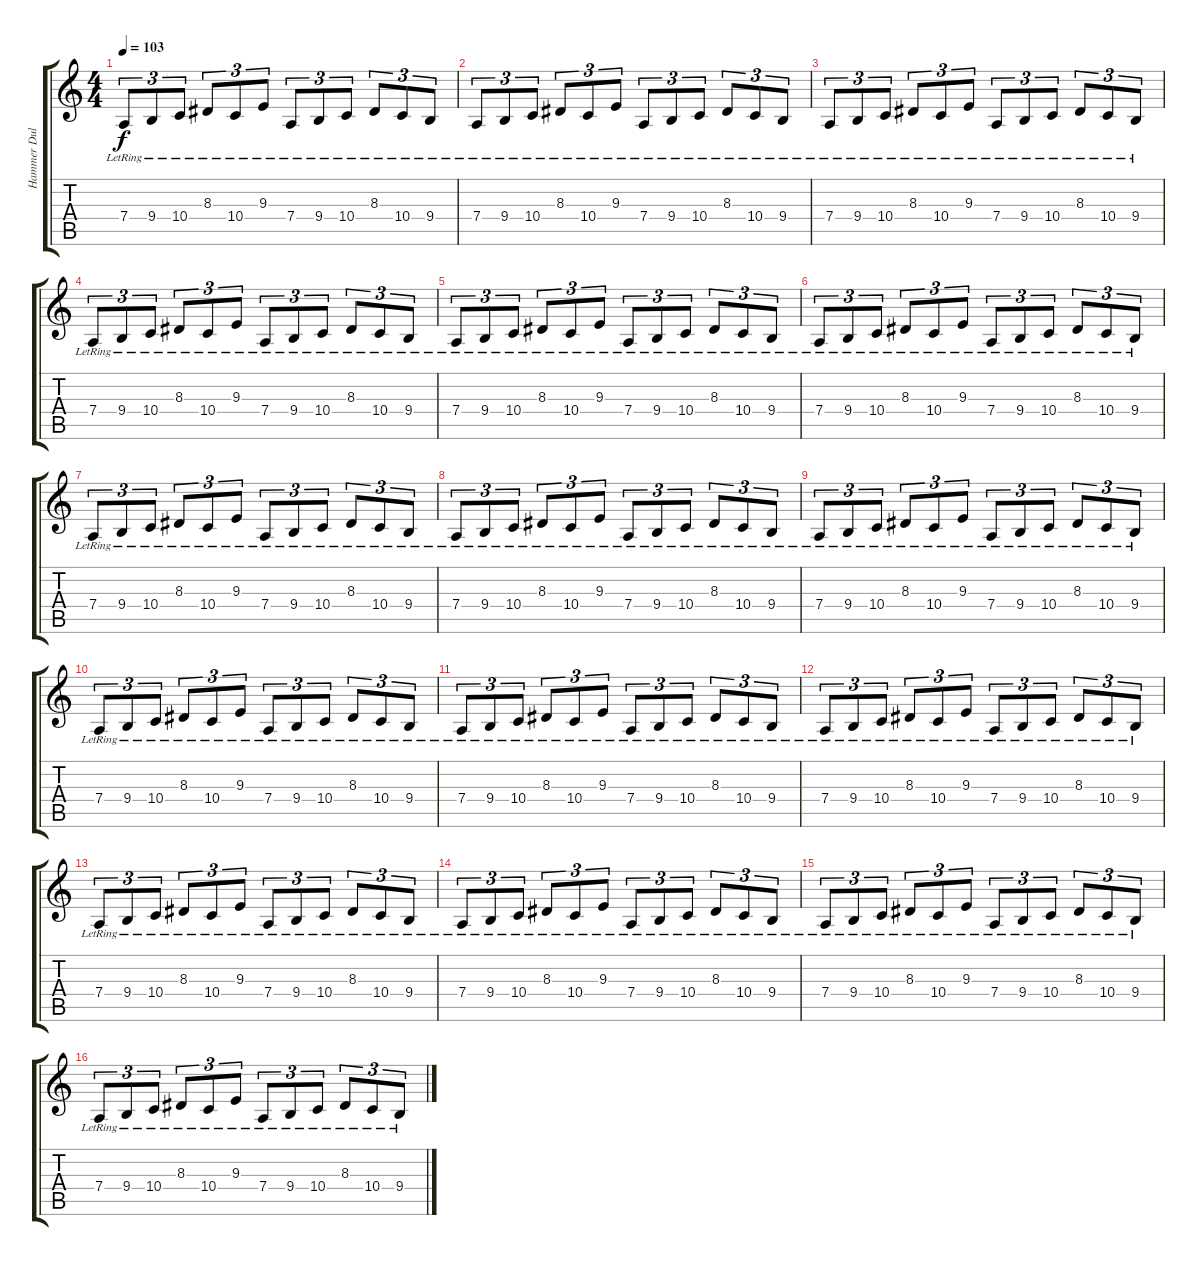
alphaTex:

\track ("Hammer Dulcimer" "Hammer Dul") {instrument dulcimer}
\staff {score tabs}
\tuning (E4 B3 G3 D3 A2 E2) {hide}
\ts (4 4)
\tempo 103
\clef g2
\ks c
7.4{lr}.8{tu (3 2) dy f} 9.4{lr}.8{tu (3 2)} 10.4{lr}.8{tu (3 2)} 8.3{lr}.8{tu (3 2)} 10.4{lr}.8{tu (3 2)} 9.3{lr}.8{tu (3 2)} 7.4{lr}.8{tu (3 2)} 9.4{lr}.8{tu (3 2)} 10.4{lr}.8{tu (3 2)} 8.3{lr}.8{tu (3 2)} 10.4{lr}.8{tu (3 2)} 9.4{lr}.8{tu (3 2)} |
7.4{lr}.8{tu (3 2)} 9.4{lr}.8{tu (3 2)} 10.4{lr}.8{tu (3 2)} 8.3{lr}.8{tu (3 2)} 10.4{lr}.8{tu (3 2)} 9.3{lr}.8{tu (3 2)} 7.4{lr}.8{tu (3 2)} 9.4{lr}.8{tu (3 2)} 10.4{lr}.8{tu (3 2)} 8.3{lr}.8{tu (3 2)} 10.4{lr}.8{tu (3 2)} 9.4{lr}.8{tu (3 2)} |
7.4{lr}.8{tu (3 2)} 9.4{lr}.8{tu (3 2)} 10.4{lr}.8{tu (3 2)} 8.3{lr}.8{tu (3 2)} 10.4{lr}.8{tu (3 2)} 9.3{lr}.8{tu (3 2)} 7.4{lr}.8{tu (3 2)} 9.4{lr}.8{tu (3 2)} 10.4{lr}.8{tu (3 2)} 8.3{lr}.8{tu (3 2)} 10.4{lr}.8{tu (3 2)} 9.4{lr}.8{tu (3 2)} |
7.4{lr}.8{tu (3 2)} 9.4{lr}.8{tu (3 2)} 10.4{lr}.8{tu (3 2)} 8.3{lr}.8{tu (3 2)} 10.4{lr}.8{tu (3 2)} 9.3{lr}.8{tu (3 2)} 7.4{lr}.8{tu (3 2)} 9.4{lr}.8{tu (3 2)} 10.4{lr}.8{tu (3 2)} 8.3{lr}.8{tu (3 2)} 10.4{lr}.8{tu (3 2)} 9.4{lr}.8{tu (3 2)} |
7.4{lr}.8{tu (3 2)} 9.4{lr}.8{tu (3 2)} 10.4{lr}.8{tu (3 2)} 8.3{lr}.8{tu (3 2)} 10.4{lr}.8{tu (3 2)} 9.3{lr}.8{tu (3 2)} 7.4{lr}.8{tu (3 2)} 9.4{lr}.8{tu (3 2)} 10.4{lr}.8{tu (3 2)} 8.3{lr}.8{tu (3 2)} 10.4{lr}.8{tu (3 2)} 9.4{lr}.8{tu (3 2)} |
7.4{lr}.8{tu (3 2)} 9.4{lr}.8{tu (3 2)} 10.4{lr}.8{tu (3 2)} 8.3{lr}.8{tu (3 2)} 10.4{lr}.8{tu (3 2)} 9.3{lr}.8{tu (3 2)} 7.4{lr}.8{tu (3 2)} 9.4{lr}.8{tu (3 2)} 10.4{lr}.8{tu (3 2)} 8.3{lr}.8{tu (3 2)} 10.4{lr}.8{tu (3 2)} 9.4{lr}.8{tu (3 2)} |
7.4{lr}.8{tu (3 2)} 9.4{lr}.8{tu (3 2)} 10.4{lr}.8{tu (3 2)} 8.3{lr}.8{tu (3 2)} 10.4{lr}.8{tu (3 2)} 9.3{lr}.8{tu (3 2)} 7.4{lr}.8{tu (3 2)} 9.4{lr}.8{tu (3 2)} 10.4{lr}.8{tu (3 2)} 8.3{lr}.8{tu (3 2)} 10.4{lr}.8{tu (3 2)} 9.4{lr}.8{tu (3 2)} |
7.4{lr}.8{tu (3 2)} 9.4{lr}.8{tu (3 2)} 10.4{lr}.8{tu (3 2)} 8.3{lr}.8{tu (3 2)} 10.4{lr}.8{tu (3 2)} 9.3{lr}.8{tu (3 2)} 7.4{lr}.8{tu (3 2)} 9.4{lr}.8{tu (3 2)} 10.4{lr}.8{tu (3 2)} 8.3{lr}.8{tu (3 2)} 10.4{lr}.8{tu (3 2)} 9.4{lr}.8{tu (3 2)} |
7.4{lr}.8{tu (3 2)} 9.4{lr}.8{tu (3 2)} 10.4{lr}.8{tu (3 2)} 8.3{lr}.8{tu (3 2)} 10.4{lr}.8{tu (3 2)} 9.3{lr}.8{tu (3 2)} 7.4{lr}.8{tu (3 2)} 9.4{lr}.8{tu (3 2)} 10.4{lr}.8{tu (3 2)} 8.3{lr}.8{tu (3 2)} 10.4{lr}.8{tu (3 2)} 9.4{lr}.8{tu (3 2)} |
7.4{lr}.8{tu (3 2)} 9.4{lr}.8{tu (3 2)} 10.4{lr}.8{tu (3 2)} 8.3{lr}.8{tu (3 2)} 10.4{lr}.8{tu (3 2)} 9.3{lr}.8{tu (3 2)} 7.4{lr}.8{tu (3 2)} 9.4{lr}.8{tu (3 2)} 10.4{lr}.8{tu (3 2)} 8.3{lr}.8{tu (3 2)} 10.4{lr}.8{tu (3 2)} 9.4{lr}.8{tu (3 2)} |
7.4{lr}.8{tu (3 2)} 9.4{lr}.8{tu (3 2)} 10.4{lr}.8{tu (3 2)} 8.3{lr}.8{tu (3 2)} 10.4{lr}.8{tu (3 2)} 9.3{lr}.8{tu (3 2)} 7.4{lr}.8{tu (3 2)} 9.4{lr}.8{tu (3 2)} 10.4{lr}.8{tu (3 2)} 8.3{lr}.8{tu (3 2)} 10.4{lr}.8{tu (3 2)} 9.4{lr}.8{tu (3 2)} |
7.4{lr}.8{tu (3 2)} 9.4{lr}.8{tu (3 2)} 10.4{lr}.8{tu (3 2)} 8.3{lr}.8{tu (3 2)} 10.4{lr}.8{tu (3 2)} 9.3{lr}.8{tu (3 2)} 7.4{lr}.8{tu (3 2)} 9.4{lr}.8{tu (3 2)} 10.4{lr}.8{tu (3 2)} 8.3{lr}.8{tu (3 2)} 10.4{lr}.8{tu (3 2)} 9.4{lr}.8{tu (3 2)} |
7.4{lr}.8{tu (3 2)} 9.4{lr}.8{tu (3 2)} 10.4{lr}.8{tu (3 2)} 8.3{lr}.8{tu (3 2)} 10.4{lr}.8{tu (3 2)} 9.3{lr}.8{tu (3 2)} 7.4{lr}.8{tu (3 2)} 9.4{lr}.8{tu (3 2)} 10.4{lr}.8{tu (3 2)} 8.3{lr}.8{tu (3 2)} 10.4{lr}.8{tu (3 2)} 9.4{lr}.8{tu (3 2)} |
7.4{lr}.8{tu (3 2)} 9.4{lr}.8{tu (3 2)} 10.4{lr}.8{tu (3 2)} 8.3{lr}.8{tu (3 2)} 10.4{lr}.8{tu (3 2)} 9.3{lr}.8{tu (3 2)} 7.4{lr}.8{tu (3 2)} 9.4{lr}.8{tu (3 2)} 10.4{lr}.8{tu (3 2)} 8.3{lr}.8{tu (3 2)} 10.4{lr}.8{tu (3 2)} 9.4{lr}.8{tu (3 2)} |
7.4{lr}.8{tu (3 2)} 9.4{lr}.8{tu (3 2)} 10.4{lr}.8{tu (3 2)} 8.3{lr}.8{tu (3 2)} 10.4{lr}.8{tu (3 2)} 9.3{lr}.8{tu (3 2)} 7.4{lr}.8{tu (3 2)} 9.4{lr}.8{tu (3 2)} 10.4{lr}.8{tu (3 2)} 8.3{lr}.8{tu (3 2)} 10.4{lr}.8{tu (3 2)} 9.4{lr}.8{tu (3 2)} |
7.4{lr}.8{tu (3 2)} 9.4{lr}.8{tu (3 2)} 10.4{lr}.8{tu (3 2)} 8.3{lr}.8{tu (3 2)} 10.4{lr}.8{tu (3 2)} 9.3{lr}.8{tu (3 2)} 7.4{lr}.8{tu (3 2)} 9.4{lr}.8{tu (3 2)} 10.4{lr}.8{tu (3 2)} 8.3{lr}.8{tu (3 2)} 10.4{lr}.8{tu (3 2)} 9.4{lr}.8{tu (3 2)}
